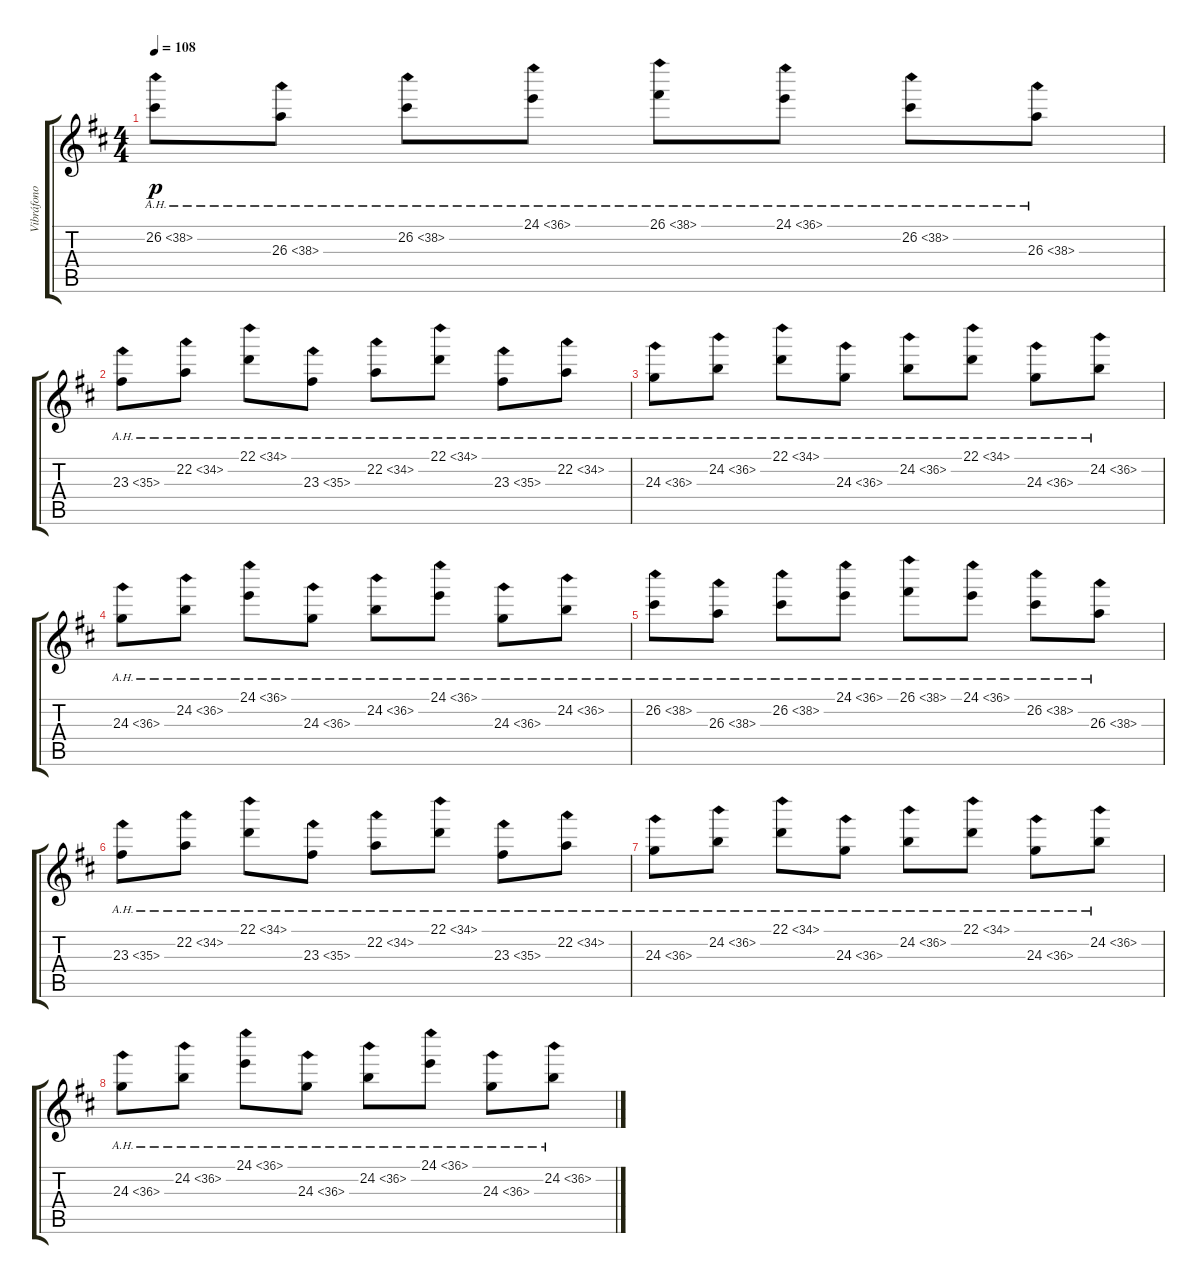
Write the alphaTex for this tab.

\track ("Vibráfono" "Vibráfono") {instrument vibraphone}
\staff {score tabs}
\tuning (E4 B3 G3 D3 A2 E2) {hide}
\ts (4 4)
\tempo 108
\clef g2
\ks bminor
26.2{ah 12}.8{dy p} 26.3{ah 12}.8 26.2{ah 12}.8 24.1{ah 12}.8 26.1{ah 12}.8 24.1{ah 12}.8 26.2{ah 12}.8 26.3{ah 12}.8 |
23.3{ah 12}.8 22.2{ah 12}.8 22.1{ah 12}.8 23.3{ah 12}.8 22.2{ah 12}.8 22.1{ah 12}.8 23.3{ah 12}.8 22.2{ah 12}.8 |
24.3{ah 12}.8 24.2{ah 12}.8 22.1{ah 12}.8 24.3{ah 12}.8 24.2{ah 12}.8 22.1{ah 12}.8 24.3{ah 12}.8 24.2{ah 12}.8 |
24.3{ah 12}.8 24.2{ah 12}.8 24.1{ah 12}.8 24.3{ah 12}.8 24.2{ah 12}.8 24.1{ah 12}.8 24.3{ah 12}.8 24.2{ah 12}.8 |
26.2{ah 12}.8 26.3{ah 12}.8 26.2{ah 12}.8 24.1{ah 12}.8 26.1{ah 12}.8 24.1{ah 12}.8 26.2{ah 12}.8 26.3{ah 12}.8 |
23.3{ah 12}.8 22.2{ah 12}.8 22.1{ah 12}.8 23.3{ah 12}.8 22.2{ah 12}.8 22.1{ah 12}.8 23.3{ah 12}.8 22.2{ah 12}.8 |
24.3{ah 12}.8 24.2{ah 12}.8 22.1{ah 12}.8 24.3{ah 12}.8 24.2{ah 12}.8 22.1{ah 12}.8 24.3{ah 12}.8 24.2{ah 12}.8 |
24.3{ah 12}.8 24.2{ah 12}.8 24.1{ah 12}.8 24.3{ah 12}.8 24.2{ah 12}.8 24.1{ah 12}.8 24.3{ah 12}.8 24.2{ah 12}.8
